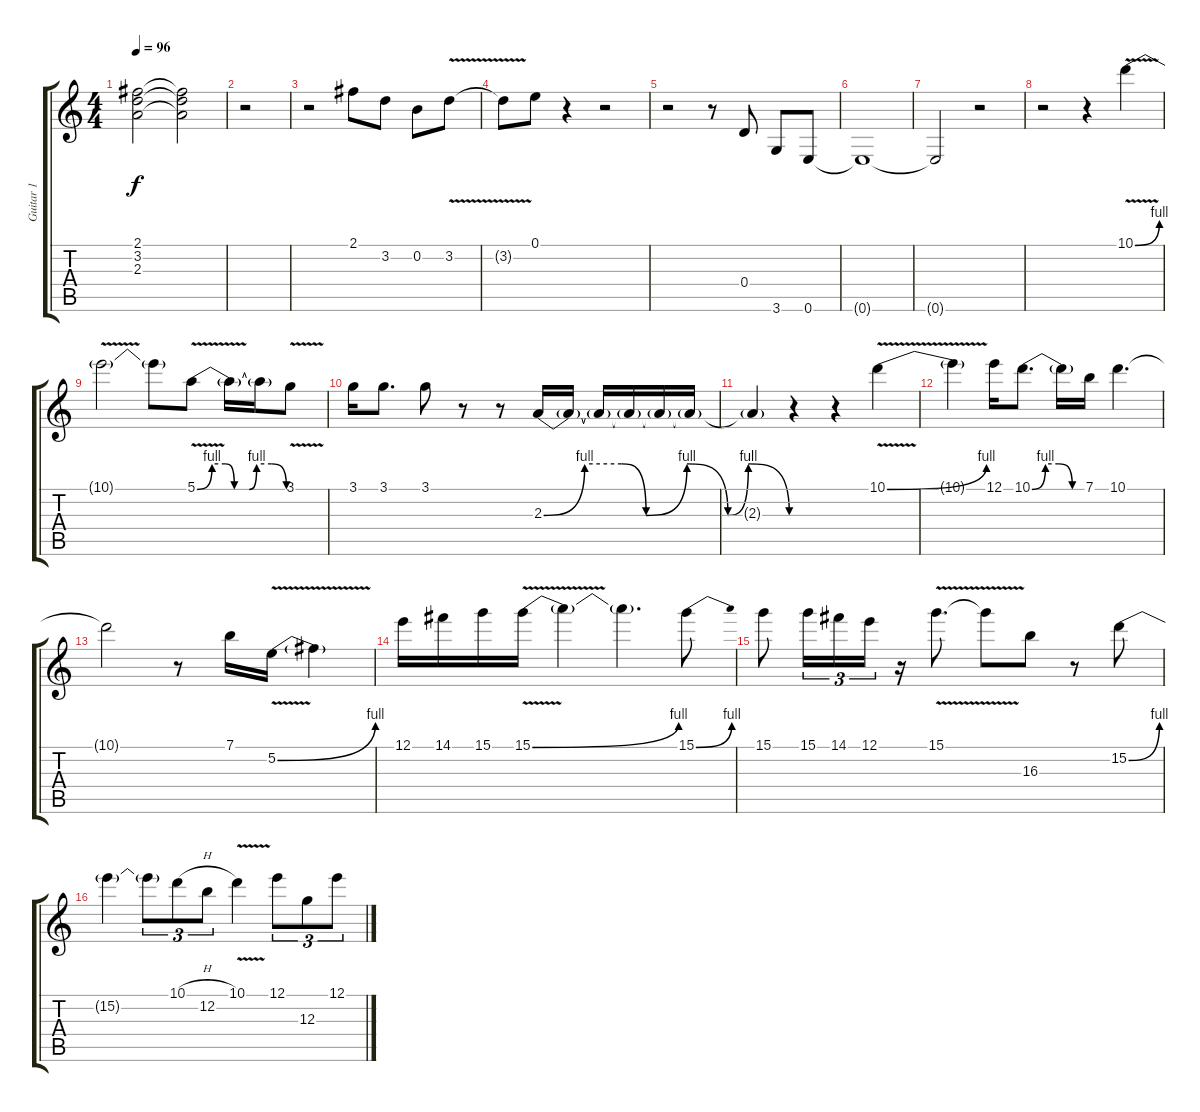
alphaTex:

\track ("Guitar 1" "Guitar 1") {instrument overdrivenguitar}
\staff {score tabs}
\tuning (E4 B3 G3 D3 A2 E2) {hide}
\ts (4 4)
\tempo 96
\clef g2
\ks c
(2.1{t} 3.2{t} 2.3{t}).2{dy f} (2.1{t} 3.2{t} 2.3{t}).2 |
r.2 |
r.2 2.1.8 3.2.8 0.2.8 3.2{v}.8 |
3.2{t}.8 0.1.8 r.4 r.2 |
r.2 r.8 0.4.8 3.6.8 0.6.8 |
0.6{t}.1 |
0.6{t}.2 r.2 |
r.2 r.4 10.1{be (bend 0 0 60 4) v}.4 |
10.1{t}.2 10.1{t}.8 5.1{be (custom 0 0 10 4 19 4 25 0 35 0 40 4 50 4 60 0) v}.8 5.1{t}.16 5.1{t}.16 3.1{v}.8 |
3.1.16 3.1.8{d} 3.1.8 r.8 r.8 2.3{be (custom 0 0 10 4 19 4 25 0 35 4 45 0 50 4 60 0)}.16 2.3{t}.16 2.3{t}.16 2.3{t}.16 2.3{t}.16 2.3{t}.16 |
2.3{t}.4 r.4 r.4 10.1{be (bend 0 0 60 4) v}.4 |
10.1{t}.4 12.1.16 10.1{be (custom 0 0 15 4 30 4 45 0 60 0)}.8{d} 10.1{t}.16 7.1.16 10.1.4{d} |
10.1{t}.2 r.8 7.1.16 5.2{be (bend 0 0 60 4) v}.16 5.2{t}.4 |
12.1.16 14.1.16 15.1.16 15.1{be (bend 0 0 60 4) v}.16 15.1{t}.4 15.1{t}.4{d} 15.1{be (bend 0 0 60 4)}.8 |
15.1.8 15.1.16{tu (3 2)} 14.1.16{tu (3 2)} 12.1.16{tu (3 2)} r.16 15.1{v}.8{d} 15.1{t}.8 16.3.8 r.8 15.2{be (bend 0 0 60 4)}.8 |
15.2{t}.4 15.2{t}.8{tu (3 2)} 10.1{h}.8{tu (3 2)} 12.2.8{tu (3 2)} 10.1{v}.4 12.1.8{tu (3 2)} 12.3.8{tu (3 2)} 12.1.8{tu (3 2)}
